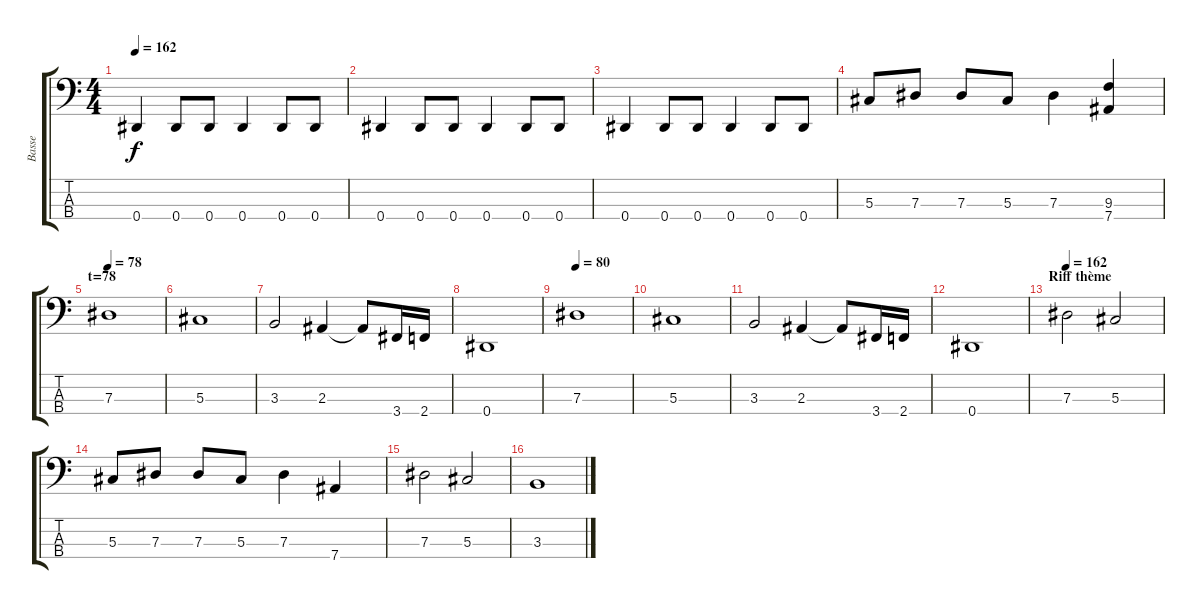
\track ("Basse" "Basse") {instrument electricbassfinger}
\staff {score tabs}
\tuning (Gb2 Db2 Ab1 Eb1) {hide}
\ts (4 4)
\tempo 162
\clef f4
\ks c
0.4.4{dy f} 0.4.8 0.4.8 0.4.4 0.4.8 0.4.8 |
0.4.4 0.4.8 0.4.8 0.4.4 0.4.8 0.4.8 |
0.4.4 0.4.8 0.4.8 0.4.4 0.4.8 0.4.8 |
5.3.8 7.3.8 7.3.8 5.3.8 7.3.4 (9.3 7.4).4 |
\section ("" "t=78")
\tempo 78
7.3.1 |
5.3.1 |
3.3.2 2.3.4 2.3{t}.8 3.4.16 2.4.16 |
0.4.1 |
\tempo 80
7.3.1 |
5.3.1 |
3.3.2 2.3.4 2.3{t}.8 3.4.16 2.4.16 |
0.4.1 |
\section ("" "Riff thème")
\tempo 162
7.3.2 5.3.2 |
5.3.8 7.3.8 7.3.8 5.3.8 7.3.4 7.4.4 |
7.3.2 5.3.2 |
3.3.1
